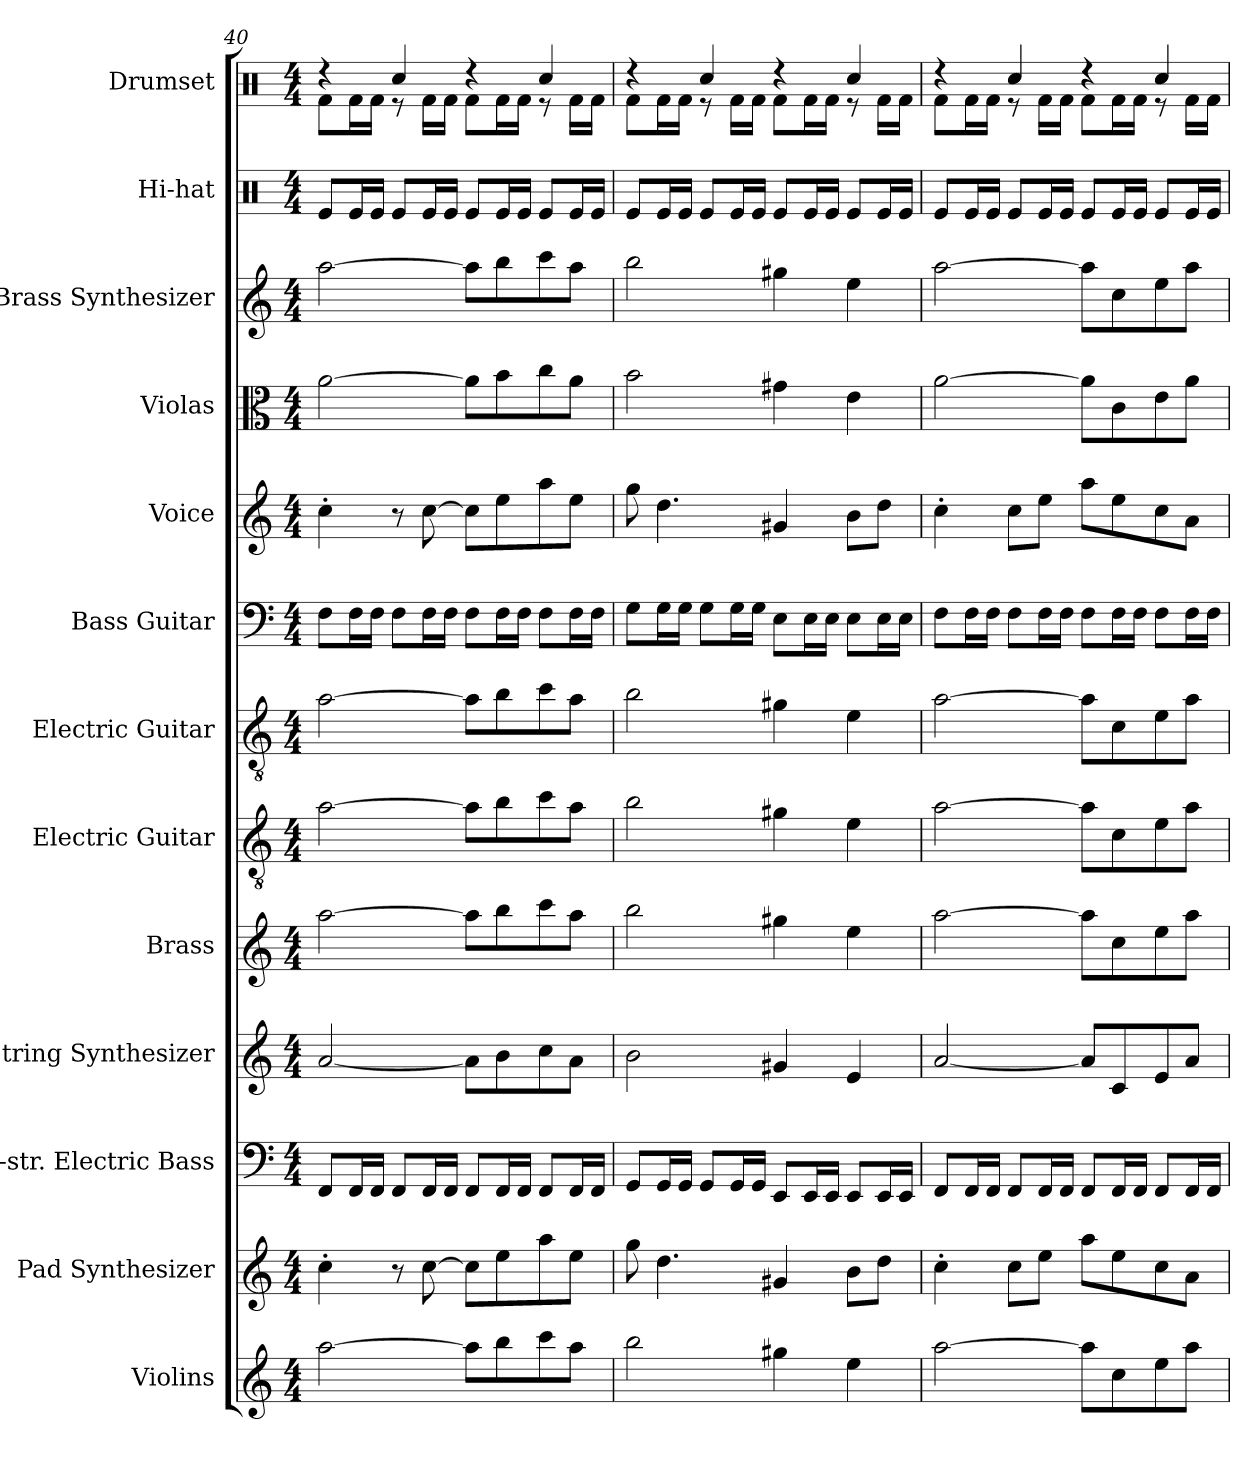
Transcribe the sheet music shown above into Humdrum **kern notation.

**kern	**kern	**kern	**kern	**kern	**kern	**kern	**kern	**kern	**kern	**kern	**kern	**kern
*part13	*part12	*part11	*part10	*part9	*part8	*part7	*part6	*part5	*part4	*part3	*part2	*part1
*staff13	*staff12	*staff11	*staff10	*staff9	*staff8	*staff7	*staff6	*staff5	*staff4	*staff3	*staff2	*staff1
*I"Violins	*I"Pad Synthesizer	*I"5-str. Electric Bass	*I"String Synthesizer	*I"Brass	*I"Electric Guitar	*I"Electric Guitar	*I"Bass Guitar	*I"Voice	*I"Violas	*I"Brass Synthesizer	*I"Hi-hat	*I"Drumset
*I'Vlns.	*I'Synth.	*I'El. B.	*I'Synth.	*I'Br.	*I'El. Guit.	*I'El. Guit.	*I'B. Guit.	*I'Vo.	*I'Vlas.	*I'Synth.	*I'Hi-hat	*I'D. Set
!!LO:PB:g=z
*clefG2	*clefG2	*clefF4	*clefG2	*clefG2	*clefGv2	*clefGv2	*clefF4	*clefG2	*clefC3	*clefG2	*clefX	*clefX
*	*	*ITrd7c12	*	*	*	*	*ITrd7c12	*	*	*	*	*
*k[]	*k[]	*k[]	*k[]	*k[]	*k[]	*k[]	*k[]	*k[]	*k[]	*k[]	*k[]	*k[]
*M4/4	*M4/4	*M4/4	*M4/4	*M4/4	*M4/4	*M4/4	*M4/4	*M4/4	*M4/4	*M4/4	*M4/4	*M4/4
=40	=40	=40	=40	=40	=40	=40	=40	=40	=40	=40	=40	=40
*	*	*	*	*	*	*	*	*	*	*	*	*^
[2aa\	4cc'\	8FFF/L	[2a/	[2aa\	[2a\	[2a\	8FF\L	4cc'\	[2a\	[2aa\	8Re/L	4r	8Rf\L
.	.	16FFF/L	.	.	.	.	16FF\L	.	.	.	16Re/L	.	16Rf\L
.	.	16FFF/JJ	.	.	.	.	16FF\JJ	.	.	.	16Re/JJ	.	16Rf\JJ
.	8r	8FFF/L	.	.	.	.	8FF\L	8r	.	.	8Re/L	4Rcc/	8r
.	[8cc\	16FFF/L	.	.	.	.	16FF\L	[8cc\	.	.	16Re/L	.	16Rf\LL
.	.	16FFF/JJ	.	.	.	.	16FF\JJ	.	.	.	16Re/JJ	.	16Rf\JJ
8aa\L]	8cc\L]	8FFF/L	8a\L]	8aa\L]	8a\L]	8a\L]	8FF\L	8cc\L]	8a\L]	8aa\L]	8Re/L	4r	8Rf\L
8bb\	8ee\	16FFF/L	8b\	8bb\	8b\	8b\	16FF\L	8ee\	8b\	8bb\	16Re/L	.	16Rf\L
.	.	16FFF/JJ	.	.	.	.	16FF\JJ	.	.	.	16Re/JJ	.	16Rf\JJ
8ccc\	8aa\	8FFF/L	8cc\	8ccc\	8cc\	8cc\	8FF\L	8aa\	8cc\	8ccc\	8Re/L	4Rcc/	8r
8aa\J	8ee\J	16FFF/L	8a\J	8aa\J	8a\J	8a\J	16FF\L	8ee\J	8a\J	8aa\J	16Re/L	.	16Rf\LL
.	.	16FFF/JJ	.	.	.	.	16FF\JJ	.	.	.	16Re/JJ	.	16Rf\JJ
=41	=41	=41	=41	=41	=41	=41	=41	=41	=41	=41	=41	=41	=41
2bb\	8gg\	8GGG/L	2b\	2bb\	2b\	2b\	8GG\L	8gg\	2b\	2bb\	8Re/L	4r	8Rf\L
.	4.dd\	16GGG/L	.	.	.	.	16GG\L	4.dd\	.	.	16Re/L	.	16Rf\L
.	.	16GGG/JJ	.	.	.	.	16GG\JJ	.	.	.	16Re/JJ	.	16Rf\JJ
.	.	8GGG/L	.	.	.	.	8GG\L	.	.	.	8Re/L	4Rcc/	8r
.	.	16GGG/L	.	.	.	.	16GG\L	.	.	.	16Re/L	.	16Rf\LL
.	.	16GGG/JJ	.	.	.	.	16GG\JJ	.	.	.	16Re/JJ	.	16Rf\JJ
4gg#X\	4g#X/	8EEE/L	4g#X/	4gg#X\	4g#X\	4g#X\	8EE\L	4g#X/	4g#X\	4gg#X\	8Re/L	4r	8Rf\L
.	.	16EEE/L	.	.	.	.	16EE\L	.	.	.	16Re/L	.	16Rf\L
.	.	16EEE/JJ	.	.	.	.	16EE\JJ	.	.	.	16Re/JJ	.	16Rf\JJ
4ee\	8b\L	8EEE/L	4e/	4ee\	4e\	4e\	8EE\L	8b\L	4e\	4ee\	8Re/L	4Rcc/	8r
.	8dd\J	16EEE/L	.	.	.	.	16EE\L	8dd\J	.	.	16Re/L	.	16Rf\LL
.	.	16EEE/JJ	.	.	.	.	16EE\JJ	.	.	.	16Re/JJ	.	16Rf\JJ
=42	=42	=42	=42	=42	=42	=42	=42	=42	=42	=42	=42	=42	=42
[2aa\	4cc'\	8FFF/L	[2a/	[2aa\	[2a\	[2a\	8FF\L	4cc'\	[2a\	[2aa\	8Re/L	4r	8Rf\L
.	.	16FFF/L	.	.	.	.	16FF\L	.	.	.	16Re/L	.	16Rf\L
.	.	16FFF/JJ	.	.	.	.	16FF\JJ	.	.	.	16Re/JJ	.	16Rf\JJ
.	8cc\L	8FFF/L	.	.	.	.	8FF\L	8cc\L	.	.	8Re/L	4Rcc/	8r
.	8ee\J	16FFF/L	.	.	.	.	16FF\L	8ee\J	.	.	16Re/L	.	16Rf\LL
.	.	16FFF/JJ	.	.	.	.	16FF\JJ	.	.	.	16Re/JJ	.	16Rf\JJ
8aa\L]	8aa\L	8FFF/L	8a/L]	8aa\L]	8a\L]	8a\L]	8FF\L	8aa\L	8a\L]	8aa\L]	8Re/L	4r	8Rf\L
8cc\	8ee\	16FFF/L	8c/	8cc\	8c\	8c\	16FF\L	8ee\	8c\	8cc\	16Re/L	.	16Rf\L
.	.	16FFF/JJ	.	.	.	.	16FF\JJ	.	.	.	16Re/JJ	.	16Rf\JJ
8ee\	8cc\	8FFF/L	8e/	8ee\	8e\	8e\	8FF\L	8cc\	8e\	8ee\	8Re/L	4Rcc/	8r
8aa\J	8a\J	16FFF/L	8a/J	8aa\J	8a\J	8a\J	16FF\L	8a\J	8a\J	8aa\J	16Re/L	.	16Rf\LL
.	.	16FFF/JJ	.	.	.	.	16FF\JJ	.	.	.	16Re/JJ	.	16Rf\JJ
*	*	*	*	*	*	*	*	*	*	*	*	*v	*v
=	=	=	=	=	=	=	=	=	=	=	=	=
*-	*-	*-	*-	*-	*-	*-	*-	*-	*-	*-	*-	*-
